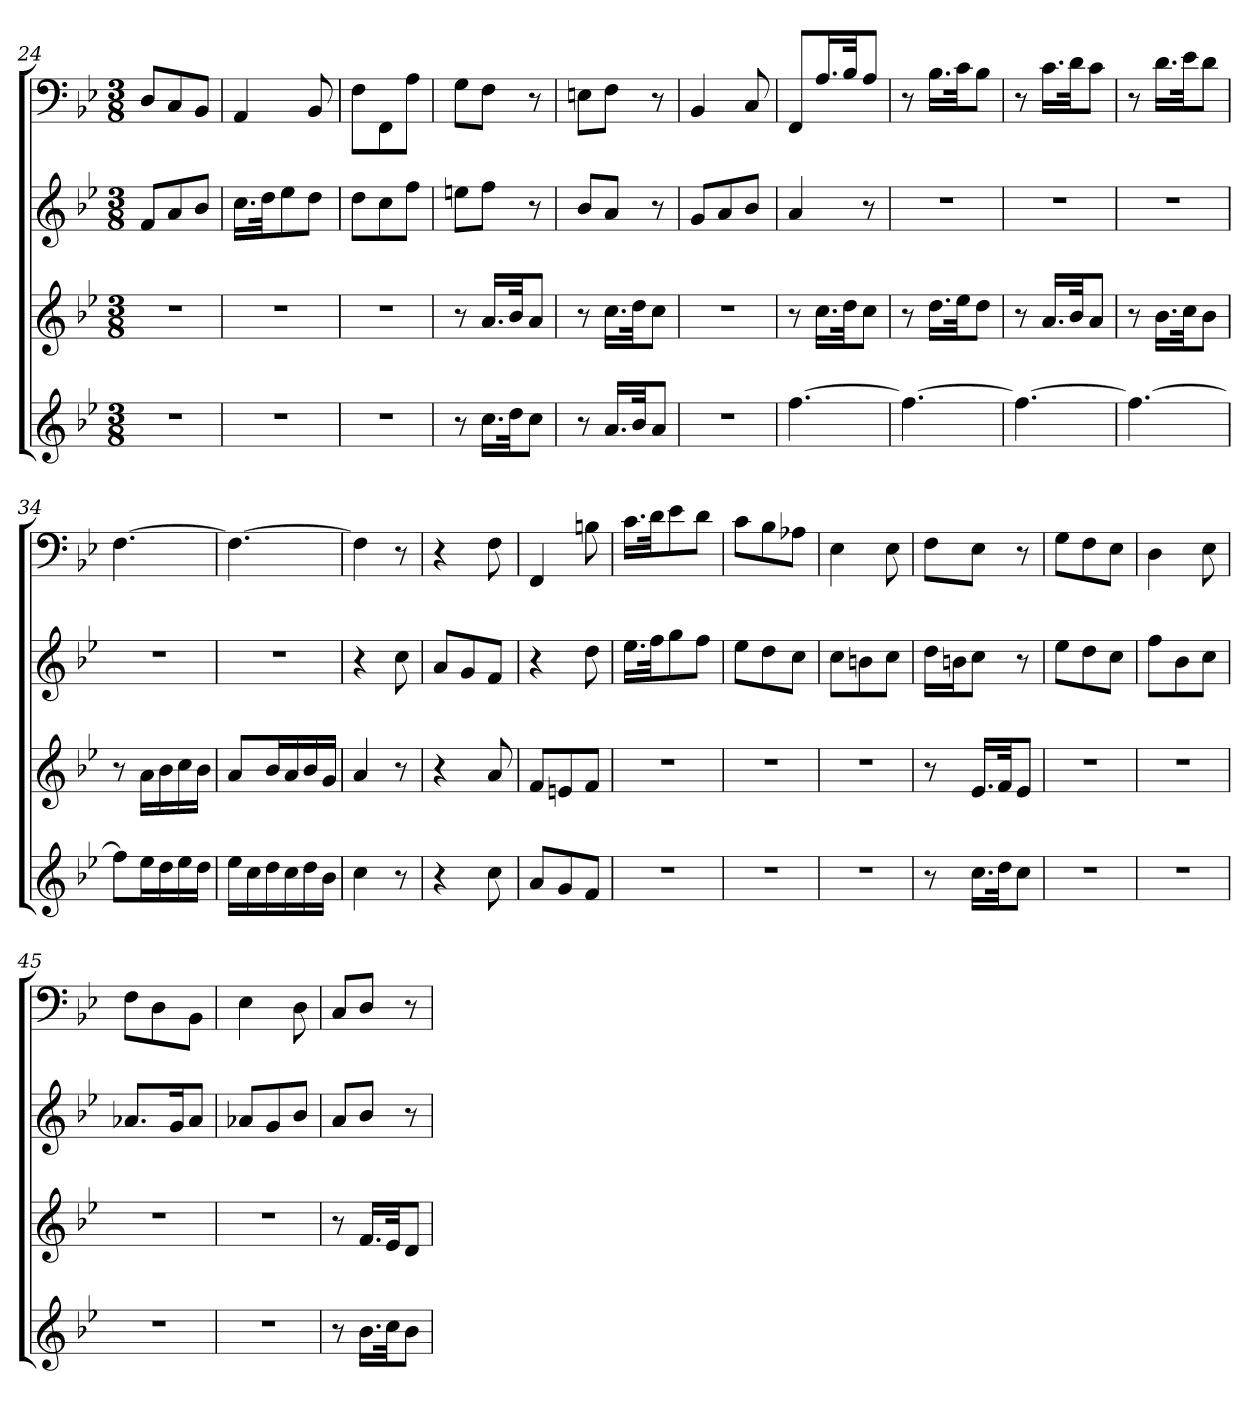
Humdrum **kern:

**kern	**kern	**kern	**kern
*part4	*part3	*part2	*part1
*staff4	*staff3	*staff2	*staff1
*	*	*	*clefF4
*k[b-e-]	*k[b-e-]	*k[b-e-]	*k[b-e-]
*B-:	*B-:	*B-:	*B-:
*M3/8	*M3/8	*M3/8	*M3/8
=24	=24	=24	=24
4.r	4.r	8fL	8D/L
.	.	8a	8C/
.	.	8b-J	8BB-/J
=25	=25	=25	=25
4.r	4.r	16.ccLL	4AA
.	.	32ddJk	.
.	.	8ee-	.
.	.	8ddJ	8BB-
=26	=26	=26	=26
4.r	4.r	8ddL	8F\L
.	.	8cc	8FF\
.	.	8ffJ	8A\J
=27	=27	=27	=27
8r	8r	8eenL	8G\L
16.ccLL	16.aLL	8ffJ	8F\J
32ddJk	32b-Jk	.	.
8ccJ	8aJ	8r	8r
=28	=28	=28	=28
8r	8r	8b-L	8En\L
16.aLL	16.ccLL	8aJ	8F\J
32b-Jk	32ddJk	.	.
8aJ	8ccJ	8r	8r
=29	=29	=29	=29
4.r	4.r	8gL	4BB-
.	.	8a	.
.	.	8b-J	8C
=30	=30	=30	=30
[4.ff	8r	4a	8FF/L
.	16.ccLL	.	16.A/L
.	32ddJk	.	32B-/Jk
.	8ccJ	8r	8A/J
=31	=31	=31	=31
4.ff_	8r	4.r	8r
.	16.ddLL	.	16.B-\LL
.	32ee-Jk	.	32c\Jk
.	8ddJ	.	8B-\J
=32	=32	=32	=32
4.ff_	8r	4.r	8r
.	16.aLL	.	16.c\LL
.	32b-Jk	.	32d\Jk
.	8aJ	.	8c\J
=33	=33	=33	=33
4.ff_	8r	4.r	8r
.	16.b-LL	.	16.d\LL
.	32ccJk	.	32e-\Jk
.	8b-J	.	8d\J
=34	=34	=34	=34
8ffL]	8r	4.r	[4.F
16ee-L	16aLL	.	.
16dd	16b-	.	.
16ee-	16cc	.	.
16ddJJ	16b-JJ	.	.
=35	=35	=35	=35
16ee-LL	8aL	4.r	4.F_
16cc	.	.	.
16dd	16b-L	.	.
16cc	16a	.	.
16dd	16b-	.	.
16b-JJ	16gJJ	.	.
=36	=36	=36	=36
4cc	4a	4r	4F]
8r	8r	8cc	8r
=37	=37	=37	=37
4r	4r	8aL	4r
.	.	8g	.
8cc	8a	8fJ	8F
=38	=38	=38	=38
8aL	8fL	4r	4FF
8g	8en	.	.
8fJ	8fJ	8dd	8Bn
=39	=39	=39	=39
4.r	4.r	16.ee-LL	16.c\LL
.	.	32ffJk	32d\Jk
.	.	8gg	8e-\
.	.	8ffJ	8d\J
=40	=40	=40	=40
4.r	4.r	8ee-L	8c\L
.	.	8dd	8B-\
.	.	8ccJ	8A-X\J
=41	=41	=41	=41
4.r	4.r	8ccL	4E-
.	.	8bn	.
.	.	8ccJ	8E-
=42	=42	=42	=42
8r	8r	16ddLL	8F\L
.	.	16bnJ	.
16.ccLL	16.e-LL	8ccJ	8E-\J
32ddJk	32fJk	.	.
8ccJ	8e-J	8r	8r
=43	=43	=43	=43
4.r	4.r	8ee-L	8G\L
.	.	8dd	8F\
.	.	8ccJ	8E-\J
=44	=44	=44	=44
4.r	4.r	8ffL	4D
.	.	8b-	.
.	.	8ccJ	8E-
=45	=45	=45	=45
4.r	4.r	8.a-XL	8F\L
.	.	.	8D\
.	.	16gK	.
.	.	8a-J	8BB-\J
=46	=46	=46	=46
4.r	4.r	8a-XL	4E-
.	.	8g	.
.	.	8b-J	8D
=47	=47	=47	=47
8r	8r	8aL	8C/L
16.b-LL	16.fLL	8b-J	8D/J
32ccJk	32e-Jk	.	.
8b-J	8dJ	8r	8r
=	=	=	=
*-	*-	*-	*-
